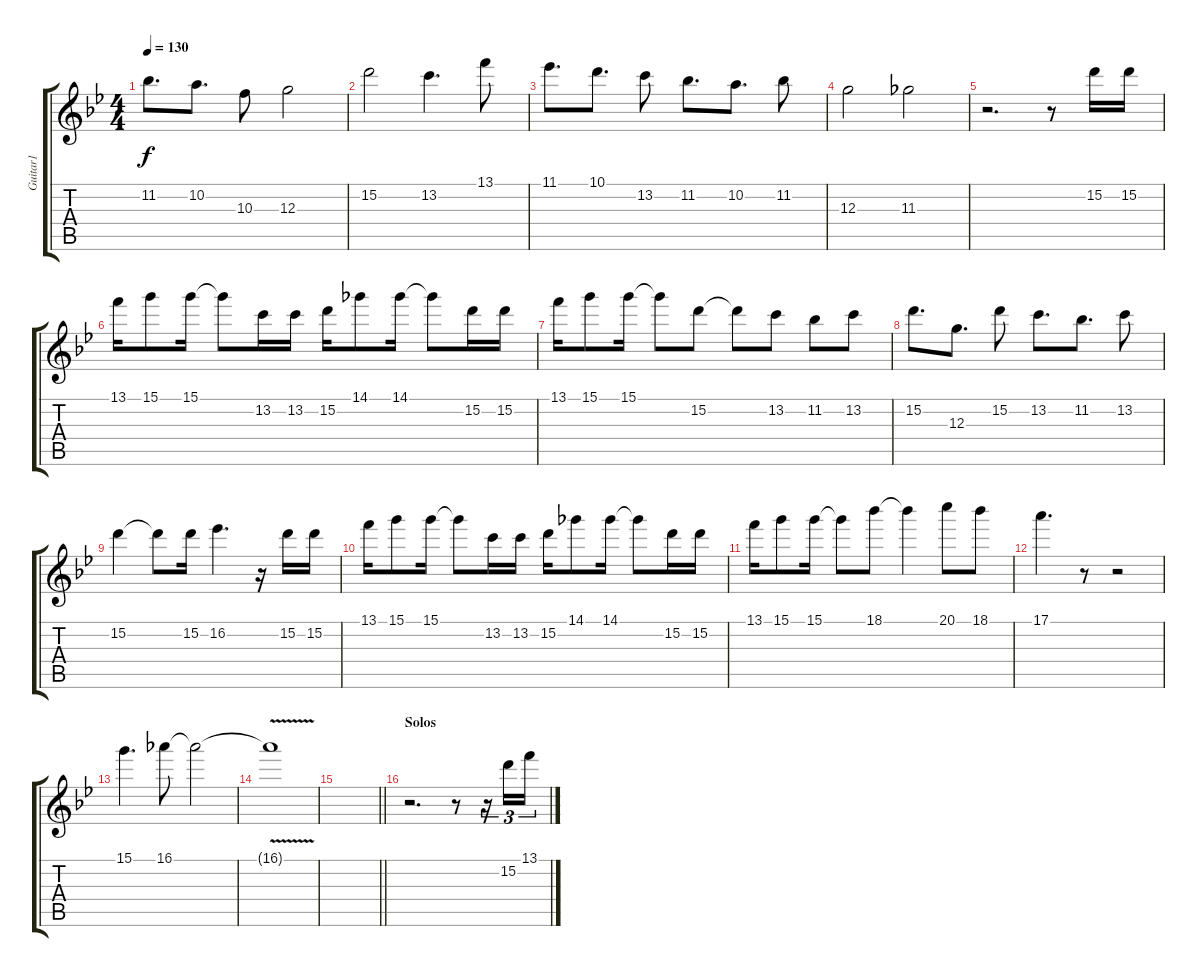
\track ("Guitar1" "Guitar1") {instrument distortionguitar}
\staff {score tabs}
\tuning (E4 B3 G3 D3 A2 E2) {hide}
\ts (4 4)
\tempo 130
\clef g2
\ks bb
11.2.8{d dy f} 10.2.8{d} 10.3.8 12.3.2 |
15.2.2 13.2.4{d} 13.1.8 |
11.1.8{d} 10.1.8{d} 13.2.8 11.2.8{d} 10.2.8{d} 11.2.8 |
12.3.2 11.3.2 |
r.2{d} r.8 15.2.16 15.2.16 |
13.1.16 15.1.8 15.1.16 15.1{t}.8 13.2.16 13.2.16 15.2.16 14.1.8 14.1.16 14.1{t}.8 15.2.16 15.2.16 |
13.1.16 15.1.8 15.1.16 15.1{t}.8 15.2.8 15.2{t}.8 13.2.8 11.2.8 13.2.8 |
15.2.8{d} 12.3.8{d} 15.2.8 13.2.8{d} 11.2.8{d} 13.2.8 |
15.2.4 15.2{t}.8 15.2.16 16.2.4{d} r.16 15.2.16 15.2.16 |
13.1.16 15.1.8 15.1.16 15.1{t}.8 13.2.16 13.2.16 15.2.16 14.1.8 14.1.16 14.1{t}.8 15.2.16 15.2.16 |
13.1.16 15.1.8 15.1.16 15.1{t}.8 18.1.8 18.1{t}.4 20.1.8 18.1.8 |
17.1.4{d} r.8 r.2 |
15.1.4{d} 16.1.8 16.1{t}.2 |
16.1{v t}.1{volume 0} |
\barLineRight lightlight
|
\section ("" "Solos")
r.2{d volume 10} r.8 r.16{tu (3 2)} 15.2.16{tu (3 2)} 13.1.16{tu (3 2)}
